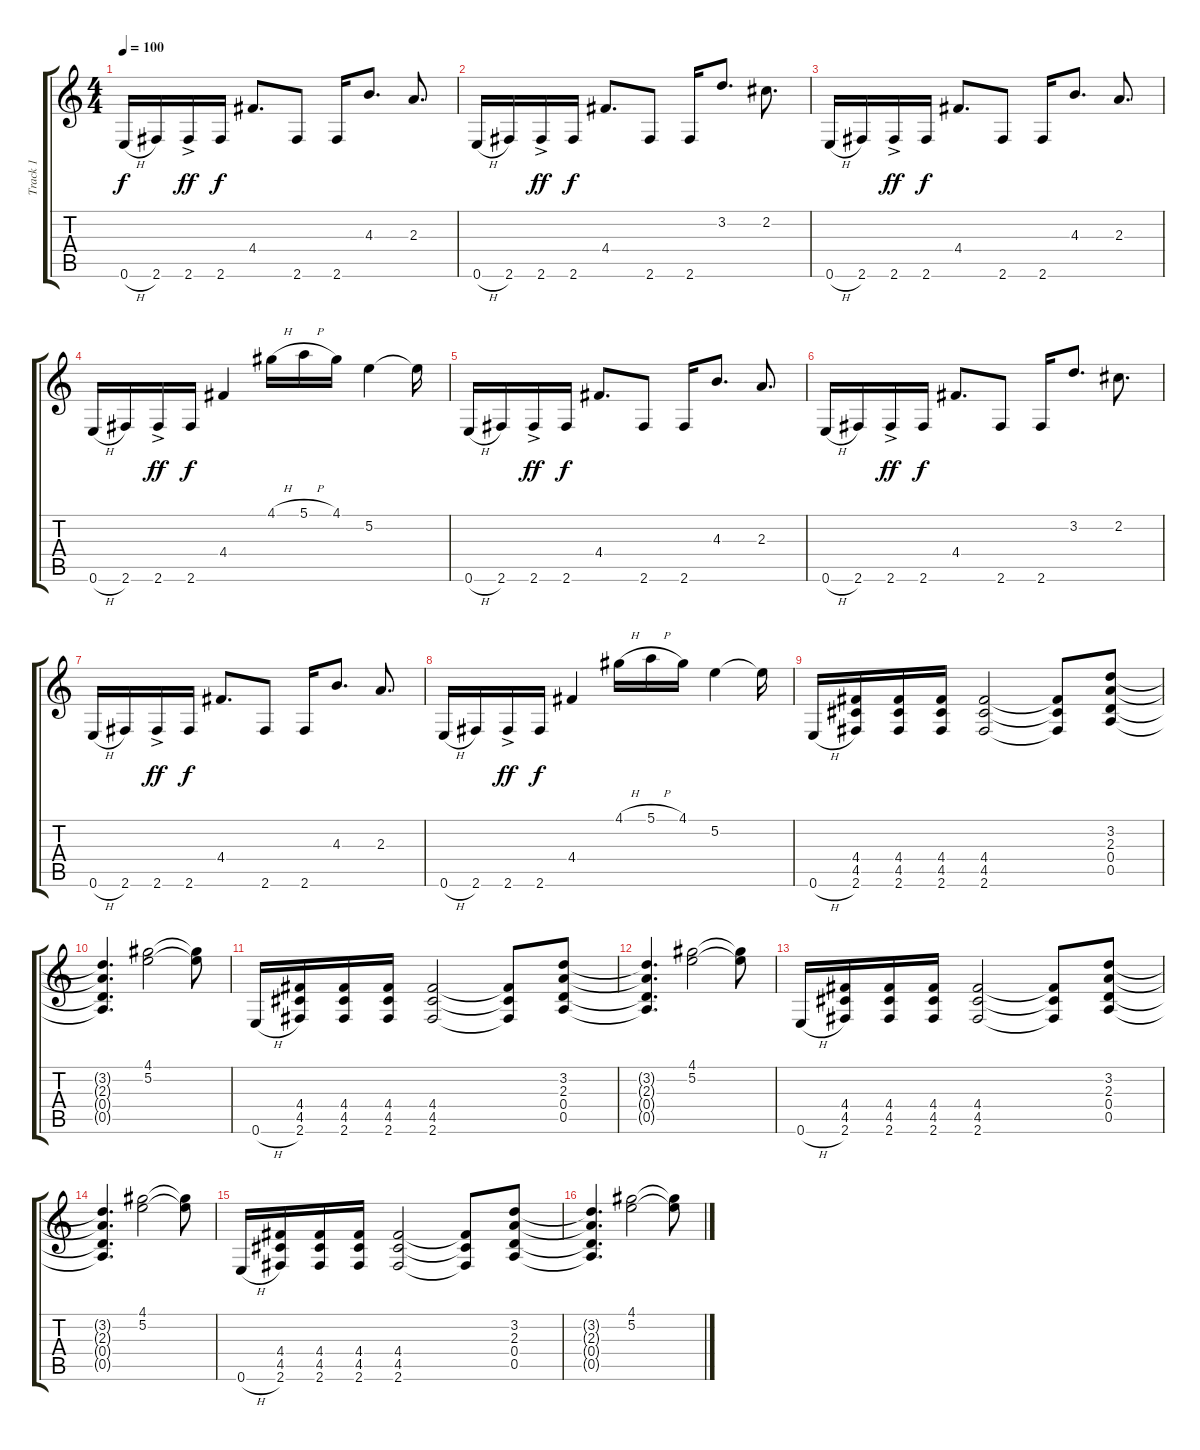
\track ("Track 1" "Track 1") {instrument electricguitarclean}
\staff {score tabs}
\tuning (E4 B3 G3 D3 A2 E2) {hide}
\ts (4 4)
\tempo 100
\clef g2
\ks c
0.6{h}.16{dy f} 2.6.16 2.6{ac}.16{dy ff} 2.6.16{dy f} 4.4.8{d} 2.6.8 2.6.16 4.3.8{d} 2.3.8{d} |
0.6{h}.16 2.6.16 2.6{ac}.16{dy ff} 2.6.16{dy f} 4.4.8{d} 2.6.8 2.6.16 3.2.8{d} 2.2.8{d} |
0.6{h}.16 2.6.16 2.6{ac}.16{dy ff} 2.6.16{dy f} 4.4.8{d} 2.6.8 2.6.16 4.3.8{d} 2.3.8{d} |
0.6{h}.16 2.6.16 2.6{ac}.16{dy ff} 2.6.16{dy f} 4.4.4 4.1{h}.16 5.1{h}.16 4.1.16 5.2.4 5.2{t}.16 |
0.6{h}.16 2.6.16 2.6{ac}.16{dy ff} 2.6.16{dy f} 4.4.8{d} 2.6.8 2.6.16 4.3.8{d} 2.3.8{d} |
0.6{h}.16 2.6.16 2.6{ac}.16{dy ff} 2.6.16{dy f} 4.4.8{d} 2.6.8 2.6.16 3.2.8{d} 2.2.8{d} |
0.6{h}.16 2.6.16 2.6{ac}.16{dy ff} 2.6.16{dy f} 4.4.8{d} 2.6.8 2.6.16 4.3.8{d} 2.3.8{d} |
0.6{h}.16 2.6.16 2.6{ac}.16{dy ff} 2.6.16{dy f} 4.4.4 4.1{h}.16 5.1{h}.16 4.1.16 5.2.4 5.2{t}.16 |
0.6{h}.16 (4.4 4.5 2.6).16 (4.4 4.5 2.6).16 (4.4 4.5 2.6).16 (4.4 4.5 2.6).2 (4.4{t} 4.5{t} 2.6{t}).8 (3.2 2.3 0.4 0.5).8 |
(3.2{t} 2.3{t} 0.4{t} 0.5{t}).4{d} (4.1 5.2).2 (4.1{t} 5.2{t}).8 |
0.6{h}.16 (4.4 4.5 2.6).16 (4.4 4.5 2.6).16 (4.4 4.5 2.6).16 (4.4 4.5 2.6).2 (4.4{t} 4.5{t} 2.6{t}).8 (3.2 2.3 0.4 0.5).8 |
(3.2{t} 2.3{t} 0.4{t} 0.5{t}).4{d} (4.1 5.2).2 (4.1{t} 5.2{t}).8 |
0.6{h}.16 (4.4 4.5 2.6).16 (4.4 4.5 2.6).16 (4.4 4.5 2.6).16 (4.4 4.5 2.6).2 (4.4{t} 4.5{t} 2.6{t}).8 (3.2 2.3 0.4 0.5).8 |
(3.2{t} 2.3{t} 0.4{t} 0.5{t}).4{d} (4.1 5.2).2 (4.1{t} 5.2{t}).8 |
0.6{h}.16 (4.4 4.5 2.6).16 (4.4 4.5 2.6).16 (4.4 4.5 2.6).16 (4.4 4.5 2.6).2 (4.4{t} 4.5{t} 2.6{t}).8 (3.2 2.3 0.4 0.5).8 |
(3.2{t} 2.3{t} 0.4{t} 0.5{t}).4{d} (4.1 5.2).2 (4.1{t} 5.2{t}).8
